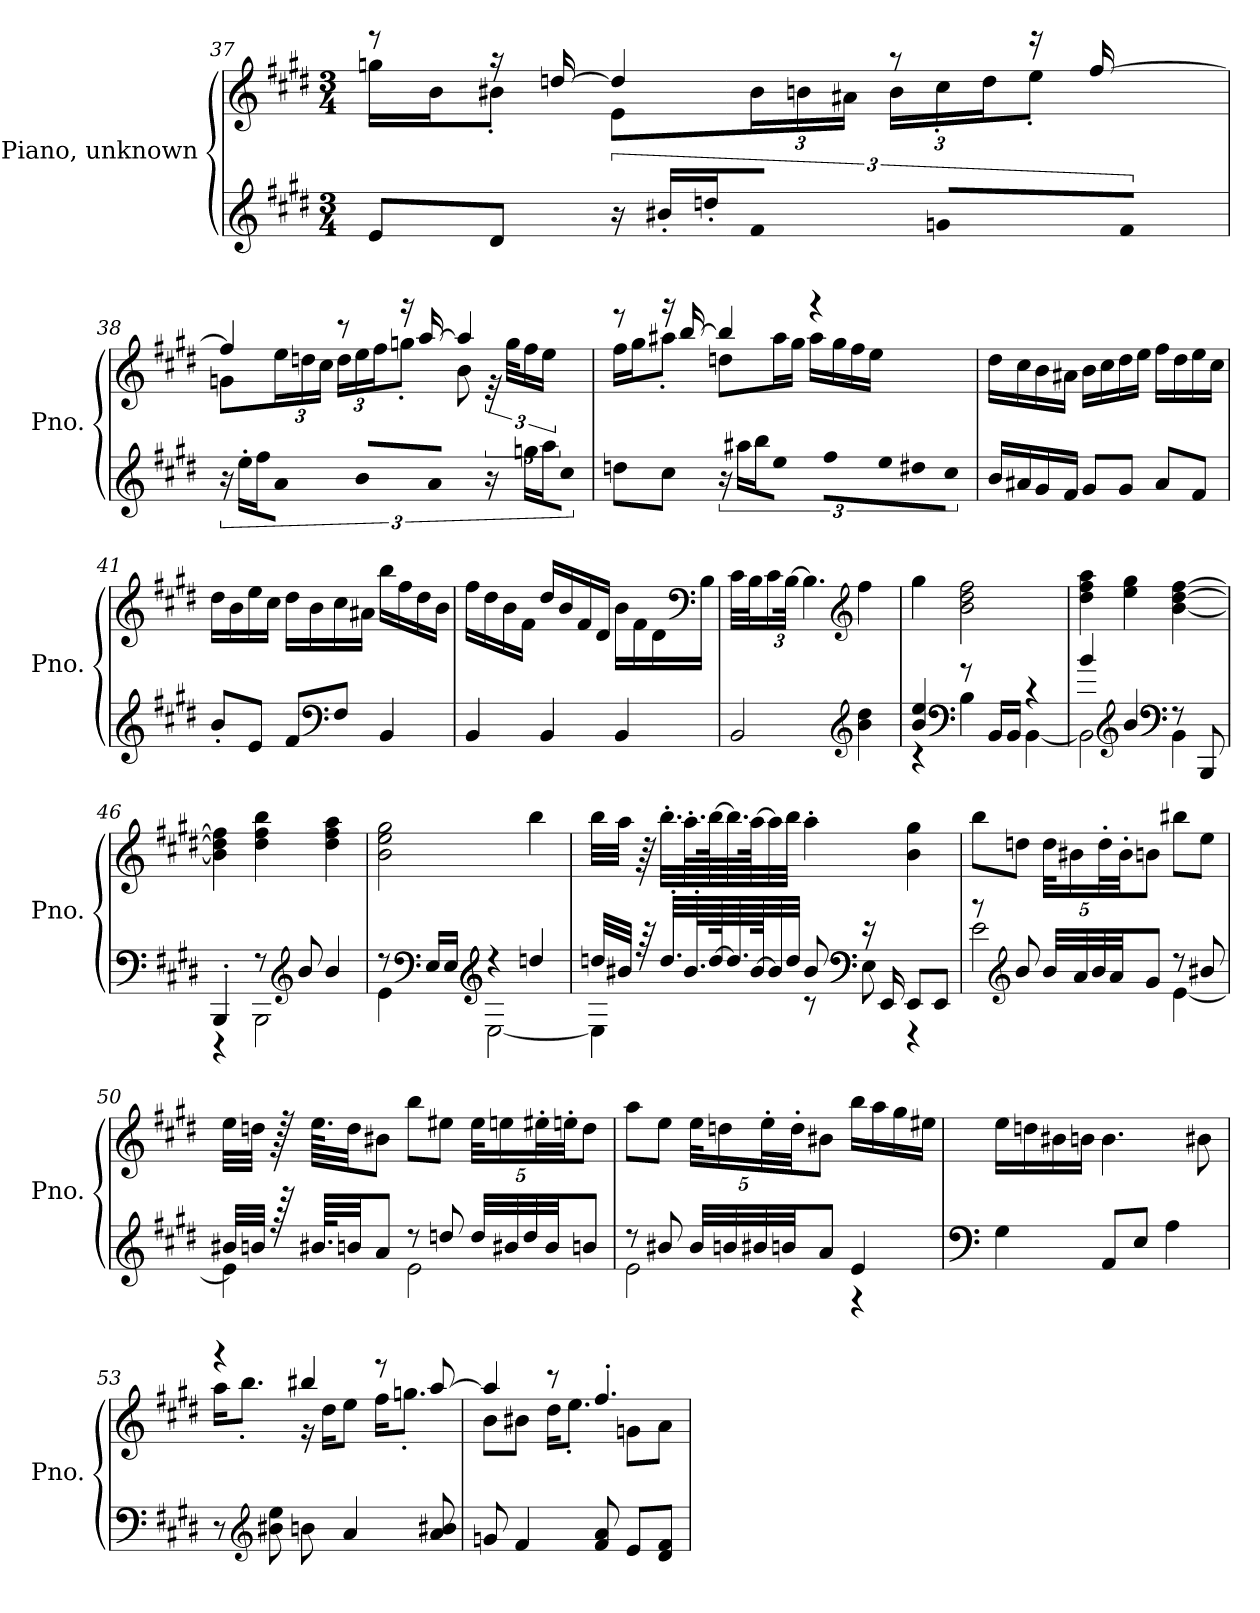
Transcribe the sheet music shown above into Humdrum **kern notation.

**kern	**kern
*part1	*part1
*staff2	*staff1
*I"Piano, unknown	*
*I'Pno.	*
*clefG2	*clefG2
*k[f#c#g#d#]	*k[f#c#g#d#]
*M3/4	*M3/4
=37	=37
*	*^
8e/L	8r	16ggn\LL
.	.	16b\J
8d#/J	16r	8b#X'\J
.	[16ddn/	.
24r	4dd/]	8e\L
24b#X'/LL	.	.
24ddn'/J	.	.
*	*	*Xbrackettup
8f#/J	.	24b#\L
.	.	24bn\
.	.	24a#X\JJ
8gn/L	8r	24b\LL
.	.	24cc#'\
.	.	24dd\J
8f#/J	16r	8ee'\J
.	[16ff#/	.
!!LO:PB:g=z	!!
=38	=38	=38
24r	4ff#/]	8gn\L
24ee'\LL	.	.
24ff#\J	.	.
8a\J	.	24ee\L
.	.	24ddn\
.	.	24cc#\JJ
8b/L	8r	24dd\LL
.	.	24ee\
.	.	24ff#\J
8a/J	16r	8ggn'\J
.	[16aa/	.
24r	4aa/]	8b\
24ggn\LL	.	.
24aa\J	.	.
*	*	*brackettup
8cc#\J	.	48r
.	.	48gg\KLL
.	.	24ff#\
.	.	24ee\JJ
=39	=39	=39
8ddn\L	8r	16ff#\LL
.	.	16gg#\J
8cc#\J	16r	8aa#X'\J
.	[16bb/	.
24r	4bb/]	8ddn\L
24aa#X\LL	.	.
24bb\J	.	.
8ee\J	.	16aa#\L
.	.	16gg#\JJ
16ff#\LL	4r	16aa#\LL
16ee\	.	16gg#\
16dd#X\	.	16ff#\
16cc#\JJ	.	16ee\JJ
*	*v	*v
!!LO:LB:g=z
=40	=40
16b/LL	16dd#\LL
16a#X/	16cc#\
16g#/	16b\
16f#/JJ	16a#X\JJ
8g#/L	16b\LL
.	16cc#\
8g#/J	16dd#\
.	16ee\JJ
8a#/L	16ff#\LL
.	16dd#\
8f#/J	16ee\
.	16cc#\JJ
=41	=41
8b'/L	16dd#\LL
.	16b\
8e/J	16ee\
.	16cc#\JJ
8f#/L	16dd#\LL
.	16b\
*clefF4	*
8F#/J	16cc#\
.	16a#X\JJ
4BB/	16bb\LL
.	16ff#\
.	16dd#\
.	16b\JJ
=42	=42
4BB/	16ff#\LL
.	16dd#\
.	16b\
.	16f#\JJ
4BB/	16dd#/LL
.	16b/
.	16f#/
.	16d#/JJ
4BB/	16b\LL
.	16f#\
.	16d#\
*	*clefF4
.	16B\JJ
!!LO:LB:g=z
=43	=43
2BB/	32c#\LLL
.	32B\J
*	*Xbrackettup
.	24c#\
.	[48B\JJk
.	4.B\]
*clefG2	*clefG2
4b\ 4dd#\	4ff#\
=44	=44
*^	*
4b/ 4ee/	4r	4gg#\
*clefF4	*	*
8r	4B\	2b\ 2dd#\ 2ff#\
16BB/LL	.	.
16BB/JJ	.	.
4r	[4BB\	.
=45	=45	=45
4b/	2BB\]	4dd#\ 4ff#\ 4aa\
*clefG2	*	*
4b/	.	4ee\ 4gg#\
*clefF4	*	*
8r	4BB\	[4b\ [4dd#\ [4ff#\
8BBB/	.	.
=46	=46	=46
4BBB'/	4r	4b\] 4dd#\] 4ff#\]
8r	2BBB\	4dd#\ 4ff#\ 4bb\
*clefG2	*	*
8b/	.	.
4b/	.	4dd#\ 4ff#\ 4aa\
=47	=47	=47
8r	4e\	2b\ 2ee\ 2gg#\
*clefF4	*	*
16E/LL	.	.
16E/JJ	.	.
*clefG2	*	*
4r	[2E\	.
4ddn/	.	4bb\
!!LO:LB:g=z
=48	=48	=48
32ddn/LLL	4E\]	32bb\LLL
32b#X/JJJ	.	32aa\JJJ
64r	.	64r
32.dd'/LLL	.	32.bb'\LLL
64.b#'/L	.	64.aa'\L
[128dd/K	.	[128bb\K
64.dd/]	.	64.bb\]
[128b#/JK	.	[128aa\JK
32b#/]	.	32aa\]
32dd/JJJ	.	32bb\JJJ
8b#/	8r	4aa'\
*clefF4	*	*
16r	8E\	.
16EE/	.	.
8EE/L	4r	4b\ 4gg#\
8EE/J	.	.
=49	=49	=49
8r	2e\	8bb\L
*clefG2	*	*
8b/	.	8ddn\J
32b/LLL	.	40dd\KLL
.	.	20b#X\
32a/	.	.
32b/	.	.
.	.	40dd'\L
32a/JJ	.	.
.	.	40b#'\JJ
8g#/J	.	8bn\J
8r	[4e\	8bb#X\L
8b#X/	.	8ee\J
!!LO:LB:g=z
=50	=50	=50
32b#X/LLL	4e\]	32ee\LLL
32bn/JJJ	.	32ddn\JJJ
128r	.	128r
64.b#X/KLLL	.	64.ee\KLLL
32bn/JJ	.	32dd\JJ
8a/J	.	8b#X\J
8r	2e\	8bb\L
8ddn/	.	8ee#X\J
32dd/LLL	.	40ee#\KLL
.	.	20een\
32b#X/	.	.
32dd/	.	.
.	.	40ee#X'\L
32b#/JJ	.	.
.	.	40een'\JJ
8bn/J	.	8dd\J
=51	=51	=51
8r	2e\	8aa\L
8b#X/	.	8ee\J
32b#/LLL	.	40ee\KLL
.	.	20ddn\
32bn/	.	.
32b#X/	.	.
.	.	40ee'\L
32bn/JJ	.	.
.	.	40dd'\JJ
8a/J	.	8b#X\J
4e/	4r	16bb\LL
.	.	16aa\
.	.	16gg#\
.	.	16ee#X\JJ
*v	*v	*
!!LO:LB:g=z
=52	=52
*clefF4	*
4G#\	16ee\LL
.	16ddn\
.	16b#X\
.	16bn\JJ
8AA/L	4.b\
8E/J	.
4A\	.
.	8b#X\
=53	=53
*	*^
8r	4r	16aa\KL
.	.	8.bb'\J
*clefG2	*	*
8b#X\ 8ee\	.	.
8bn\	4bb#X/	16r
.	.	16dd#\KL
4a/	.	8ee\J
.	8r	16ff#\KL
.	.	8.ggn'\J
8a/ 8b#X/	[8aa/	.
=54	=54	=54
8gn/	4aa/]	8b\L
4f#/	.	8b#X\J
.	8r	16dd#\KL
.	.	8.ee'\J
8f#/ 8a/	4.ff#'/	.
8e/L	.	8gn\L
8d#/ 8f#/J	.	8a\J
*	*v	*v
=	=
*-	*-
